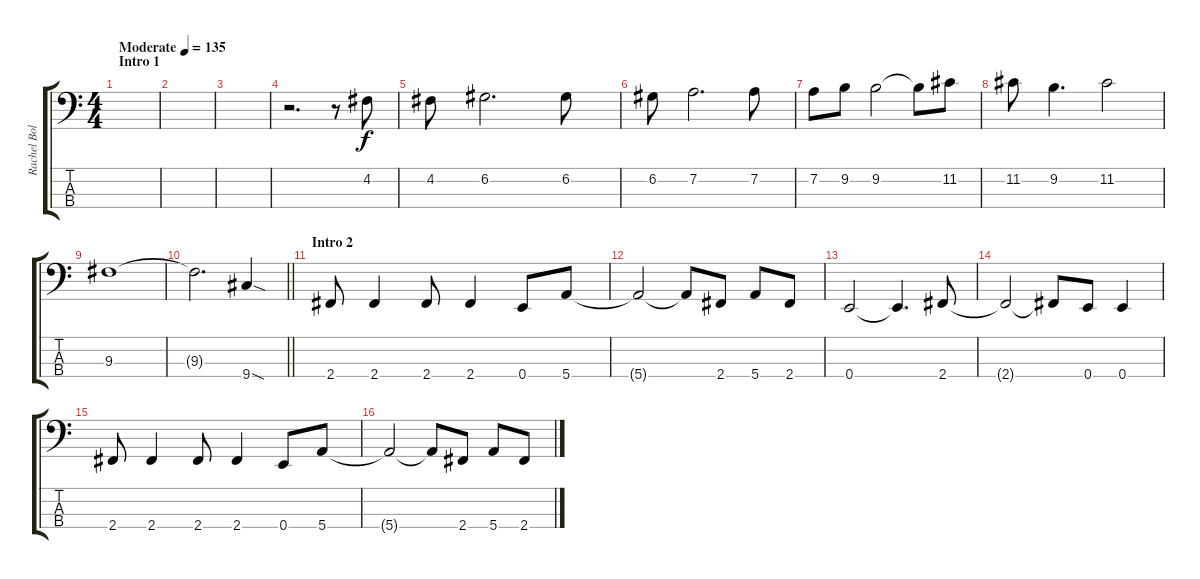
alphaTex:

\track ("Rachel Bolan" "Rachel Bol") {instrument electricbasspick}
\staff {score tabs}
\tuning (G2 D2 A1 E1) {hide}
\ts (4 4)
\section ("" "Intro 1")
\tempo (135 "Moderate")
\clef f4
\ks c
|
|
|
r.2{d} r.8 4.2.8{volume 16} |
4.2.8 6.2.2{d} 6.2.8{dy f} |
6.2.8 7.2.2{d} 7.2.8 |
7.2.8 9.2.8 9.2.2 9.2{t}.8 11.2.8 |
11.2.8 9.2.4{d} 11.2.2 |
9.3.1 |
\barLineRight lightlight
9.3{t}.2{d} 9.4{sod}.4 |
\section ("" "Intro 2")
2.4.8 2.4.4 2.4.8 2.4.4 0.4.8 5.4.8 |
5.4{t}.2 5.4{t}.8 2.4.8 5.4.8 2.4.8 |
0.4.2 0.4{t}.4{d} 2.4.8 |
2.4{t}.2 2.4{t}.8 0.4.8 0.4.4 |
2.4.8 2.4.4 2.4.8 2.4.4 0.4.8 5.4.8 |
5.4{t}.2 5.4{t}.8 2.4.8 5.4.8 2.4.8
